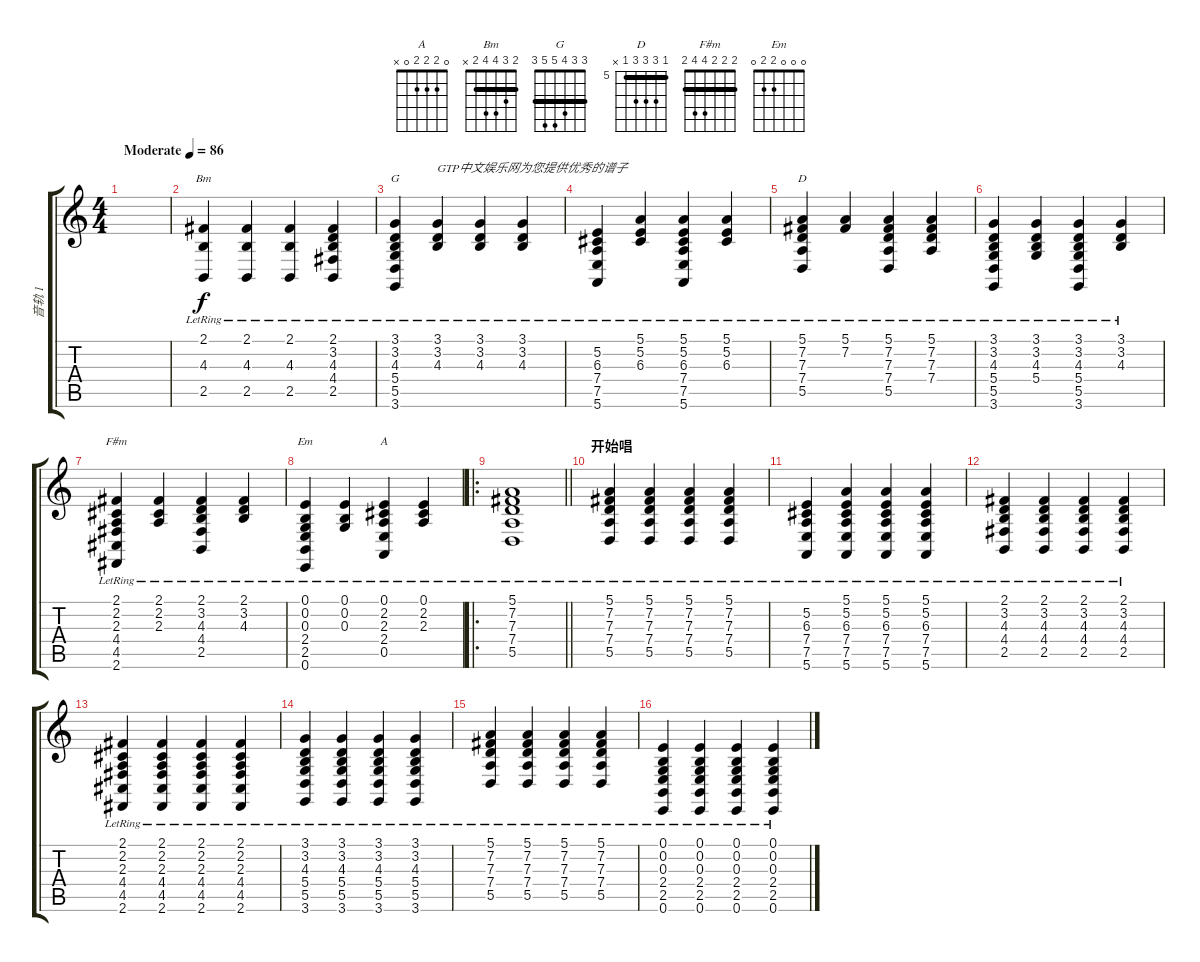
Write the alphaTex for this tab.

\track ("音轨 1" "音轨 1") {instrument acousticgrandpiano}
\staff {score tabs}
\tuning (E4 B3 G3 D3 A2 E2) {hide}
\chord ("A" 5 5 6 7 7 5) {firstfret 5 barre 5}
\chord ("Bm" 2 3 4 4 2 x) {barre 2}
\chord ("G" 3 3 4 5 5 3) {barre 3}
\chord ("D" 5 7 7 7 5 x) {firstfret 5 barre 5}
\chord ("F#m" 2 2 2 4 4 2) {barre 2}
\chord ("Em" 0 0 0 2 2 0)
\chord ("A" 0 2 2 2 0 x)
\ts (4 4)
\tempo (86 "Moderate")
\clef g2
\ks c
|
(2.1{lr} 4.3{lr} 2.5{lr}).4{ch "Bm"} (2.1{lr} 4.3{lr} 2.5{lr}).4 (2.1{lr} 4.3{lr} 2.5{lr}).4 (2.1{lr} 3.2{lr} 4.3{lr} 4.4{lr} 2.5{lr}).4 |
(3.1{lr} 3.2{lr} 4.3{lr} 5.4{lr} 5.5{lr} 3.6{lr}).4{ch "G"} (3.1{lr} 3.2{lr} 4.3{lr}).4{txt "GTP中文娱乐网为您提供优秀的谱子"} (3.1{lr} 3.2{lr} 4.3{lr}).4 (3.1{lr} 3.2{lr} 4.3{lr}).4 |
(5.2{lr} 6.3{lr} 7.4{lr} 7.5{lr} 5.6{lr}).4 (5.1{lr} 5.2{lr} 6.3{lr}).4 (5.1{lr} 5.2{lr} 6.3{lr} 7.4{lr} 7.5{lr} 5.6{lr}).4 (5.1{lr} 5.2{lr} 6.3{lr}).4 |
(5.1{lr} 7.2{lr} 7.3{lr} 7.4{lr} 5.5{lr}).4{ch "D"} (5.1{lr} 7.2{lr}).4 (5.1{lr} 7.2{lr} 7.3{lr} 7.4{lr} 5.5{lr}).4 (5.1{lr} 7.2{lr} 7.3{lr} 7.4{lr}).4 |
(3.1{lr} 3.2{lr} 4.3{lr} 5.4{lr} 5.5{lr} 3.6{lr}).4 (3.1{lr} 3.2{lr} 4.3{lr} 5.4{lr}).4 (3.1{lr} 3.2{lr} 4.3{lr} 5.4{lr} 5.5{lr} 3.6{lr}).4 (3.1{lr} 3.2{lr} 4.3{lr}).4 |
(2.1{lr} 2.2{lr} 2.3{lr} 4.4{lr} 4.5{lr} 2.6{lr}).4{ch "F#m"} (2.1{lr} 2.2{lr} 2.3{lr}).4 (2.1{lr} 3.2{lr} 4.3{lr} 4.4{lr} 2.5{lr}).4 (2.1{lr} 3.2{lr} 4.3{lr}).4 |
(0.1{lr} 0.2{lr} 0.3{lr} 2.4{lr} 2.5{lr} 0.6{lr}).4{ch "Em"} (0.1{lr} 0.2{lr} 0.3{lr}).4 (0.1{lr} 2.2{lr} 2.3{lr} 2.4{lr} 0.5{lr}).4{ch "A"} (0.1{lr} 2.2{lr} 2.3{lr}).4 |
\ro
\barLineRight lightlight
(5.1{lr} 7.2{lr} 7.3{lr} 7.4{lr} 5.5{lr}).1 |
\section ("" "开始唱")
(5.1{lr} 7.2{lr} 7.3{lr} 7.4{lr} 5.5{lr}).4 (5.1{lr} 7.2{lr} 7.3{lr} 7.4{lr} 5.5{lr}).4 (5.1{lr} 7.2{lr} 7.3{lr} 7.4{lr} 5.5{lr}).4 (5.1{lr} 7.2{lr} 7.3{lr} 7.4{lr} 5.5{lr}).4 |
(5.2{lr} 6.3{lr} 7.4{lr} 7.5{lr} 5.6{lr}).4 (5.1{lr} 5.2{lr} 6.3{lr} 7.4{lr} 7.5{lr} 5.6{lr}).4 (5.1{lr} 5.2{lr} 6.3{lr} 7.4{lr} 7.5{lr} 5.6{lr}).4 (5.1{lr} 5.2{lr} 6.3{lr} 7.4{lr} 7.5{lr} 5.6{lr}).4 |
(2.1{lr} 3.2{lr} 4.3{lr} 4.4{lr} 2.5{lr}).4 (2.1{lr} 3.2{lr} 4.3{lr} 4.4{lr} 2.5{lr}).4 (2.1{lr} 3.2{lr} 4.3{lr} 4.4{lr} 2.5{lr}).4 (2.1{lr} 3.2{lr} 4.3{lr} 4.4{lr} 2.5{lr}).4 |
(2.1{lr} 2.2{lr} 2.3{lr} 4.4{lr} 4.5{lr} 2.6{lr}).4 (2.1{lr} 2.2{lr} 2.3{lr} 4.4{lr} 4.5{lr} 2.6{lr}).4 (2.1{lr} 2.2{lr} 2.3{lr} 4.4{lr} 4.5{lr} 2.6{lr}).4 (2.1{lr} 2.2{lr} 2.3{lr} 4.4{lr} 4.5{lr} 2.6{lr}).4 |
(3.1{lr} 3.2{lr} 4.3{lr} 5.4{lr} 5.5{lr} 3.6{lr}).4 (3.1{lr} 3.2{lr} 4.3{lr} 5.4{lr} 5.5{lr} 3.6{lr}).4 (3.1{lr} 3.2{lr} 4.3{lr} 5.4{lr} 5.5{lr} 3.6{lr}).4 (3.1{lr} 3.2{lr} 4.3{lr} 5.4{lr} 5.5{lr} 3.6{lr}).4 |
(5.1{lr} 7.2{lr} 7.3{lr} 7.4{lr} 5.5{lr}).4 (5.1{lr} 7.2{lr} 7.3{lr} 7.4{lr} 5.5{lr}).4 (5.1{lr} 7.2{lr} 7.3{lr} 7.4{lr} 5.5{lr}).4 (5.1{lr} 7.2{lr} 7.3{lr} 7.4{lr} 5.5{lr}).4 |
(0.1{lr} 0.2{lr} 0.3{lr} 2.4{lr} 2.5{lr} 0.6{lr}).4 (0.1{lr} 0.2{lr} 0.3{lr} 2.4{lr} 2.5{lr} 0.6{lr}).4 (0.1{lr} 0.2{lr} 0.3{lr} 2.4{lr} 2.5{lr} 0.6{lr}).4 (0.1{lr} 0.2{lr} 0.3{lr} 2.4{lr} 2.5{lr} 0.6{lr}).4
